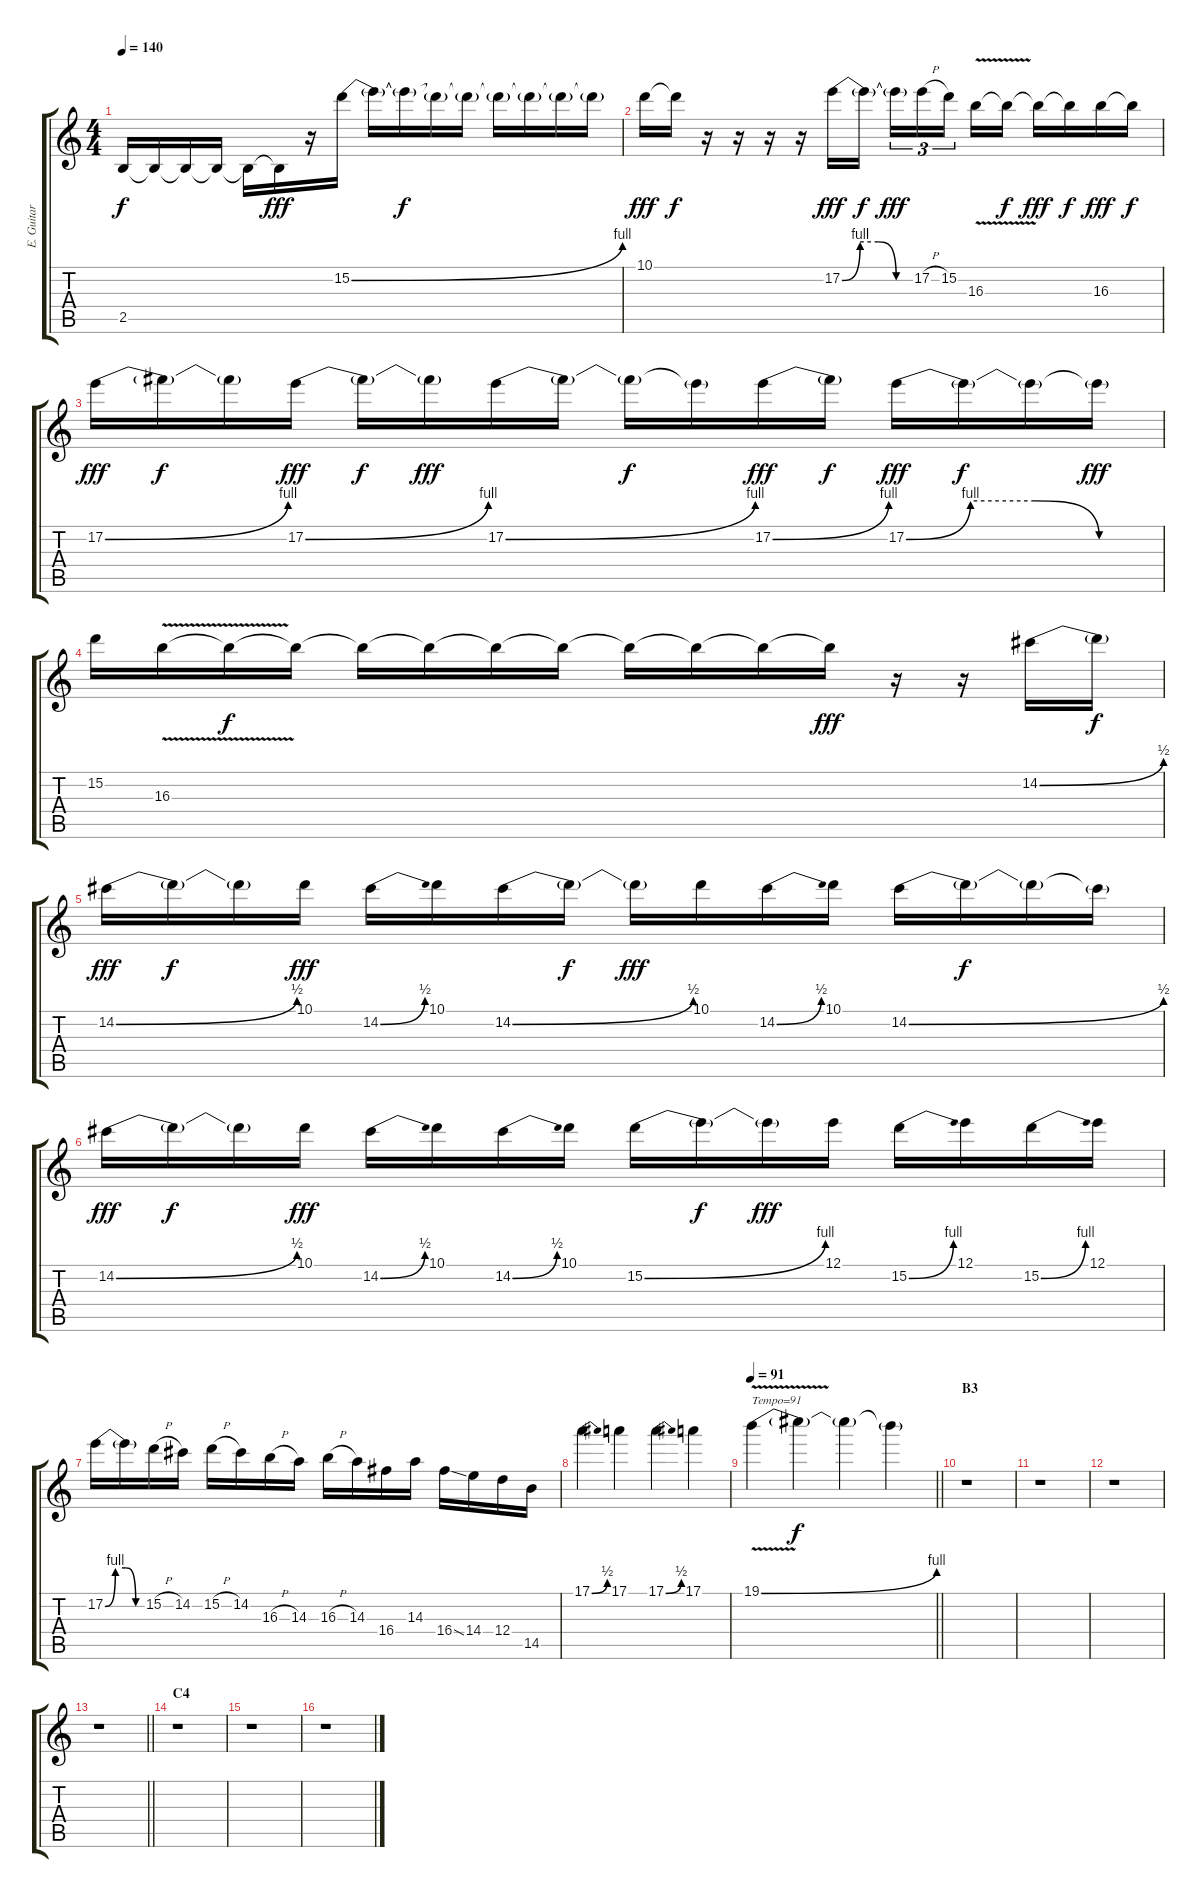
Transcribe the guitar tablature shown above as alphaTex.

\track ("E. Guitar 1 (Lead)" "E. Guitar ") {instrument distortionguitar}
\staff {score tabs}
\tuning (E4 B3 G3 D3 A2 E2) {hide}
\ts (4 4)
\tempo 140
\clef g2
\ks c
2.5{t}.16{dy f} 2.5{t}.16 2.5{t}.16 2.5{t}.16 2.5{t}.16 2.5{t}.16{dy fff} r.16 15.2{be (bend 0 0 60 4)}.16 15.2{t}.16 15.2{t}.16{dy f} 15.2{t}.16 15.2{t}.16 15.2{t}.16 15.2{t}.16 15.2{t}.16 15.2{t}.16 |
10.1.16{dy fff} 10.1{t}.16{dy f} r.16 r.16 r.16 r.16 17.2{be (custom 0 0 15 4 30 4 45 0 60 0)}.16{dy fff} 17.2{t}.16{dy f} 17.2{t}.16{tu (3 2) dy fff} 17.2{h}.16{tu (3 2)} 15.2.16{tu (3 2) beam splitsecondary} 16.3{v}.16 16.3{t}.16{dy f} 16.3{t}.16{dy fff} 16.3{t}.16{dy f} 16.3.16{dy fff} 16.3{t}.16{dy f} |
17.2{be (bend 0 0 60 4)}.16{dy fff} 17.2{t}.16{dy f} 17.2{t}.16 17.2{be (bend 0 0 60 4)}.16{dy fff} 17.2{t}.16{dy f} 17.2{t}.16{dy fff} 17.2{be (bend 0 0 60 4)}.16 17.2{t}.16 17.2{t}.16{dy f} 17.2{t}.16 17.2{be (bend 0 0 60 4)}.16{dy fff} 17.2{t}.16{dy f} 17.2{be (custom 0 0 15 4 30 4 45 0 60 0)}.16{dy fff} 17.2{t}.16{dy f} 17.2{t}.16 17.2{t}.16{dy fff} |
15.2.16 16.3{v}.16 16.3{t}.16{dy f} 16.3{t}.16 16.3{t}.16 16.3{t}.16 16.3{t}.16 16.3{t}.16 16.3{t}.16 16.3{t}.16 16.3{t}.16 16.3{t}.16{dy fff} r.16 r.16 14.2{be (bend 0 0 60 2)}.16 14.2{t}.16{dy f} |
14.2{be (bend 0 0 60 2)}.16{dy fff} 14.2{t}.16{dy f} 14.2{t}.16 10.1.16{dy fff} 14.2{be (bend 0 0 60 2)}.16 10.1.16 14.2{be (bend 0 0 60 2)}.16 14.2{t}.16{dy f} 14.2{t}.16{dy fff} 10.1.16 14.2{be (bend 0 0 60 2)}.16 10.1.16 14.2{be (bend 0 0 60 2)}.16 14.2{t}.16{dy f} 14.2{t}.16 14.2{t}.16 |
14.2{be (bend 0 0 60 2)}.16{dy fff} 14.2{t}.16{dy f} 14.2{t}.16 10.1.16{dy fff} 14.2{be (bend 0 0 60 2)}.16 10.1.16 14.2{be (bend 0 0 60 2)}.16 10.1.16 15.2{be (bend 0 0 60 4)}.16 15.2{t}.16{dy f} 15.2{t}.16{dy fff} 12.1.16 15.2{be (bend 0 0 60 4)}.16 12.1.16 15.2{be (bend 0 0 60 4)}.16 12.1.16 |
17.2{be (custom 0 0 15 4 30 4 45 0 60 0)}.16 17.2{t}.16 15.2{h}.16 14.2.16 15.2{h}.16 14.2.16 16.3{h}.16 14.3.16 16.3{h}.16 14.3.16 16.4.16 14.3.16 16.4{ss}.16 14.4.16 12.4.16 14.5.16 |
17.1{be (bend 0 0 60 2)}.4 17.1.4 17.1{be (bend 0 0 60 2)}.4 17.1.4 |
\tempo 91
\barLineRight lightlight
19.1{be (bend 0 0 60 4) v}.4{txt "Tempo=91"} 19.1{t}.4{dy f} 19.1{t}.4 19.1{t}.4 |
\section ("" "B3")
r.1 |
r.1 |
r.1 |
\barLineRight lightlight
r.1 |
\section ("" "C4")
r.1 |
r.1 |
r.1
